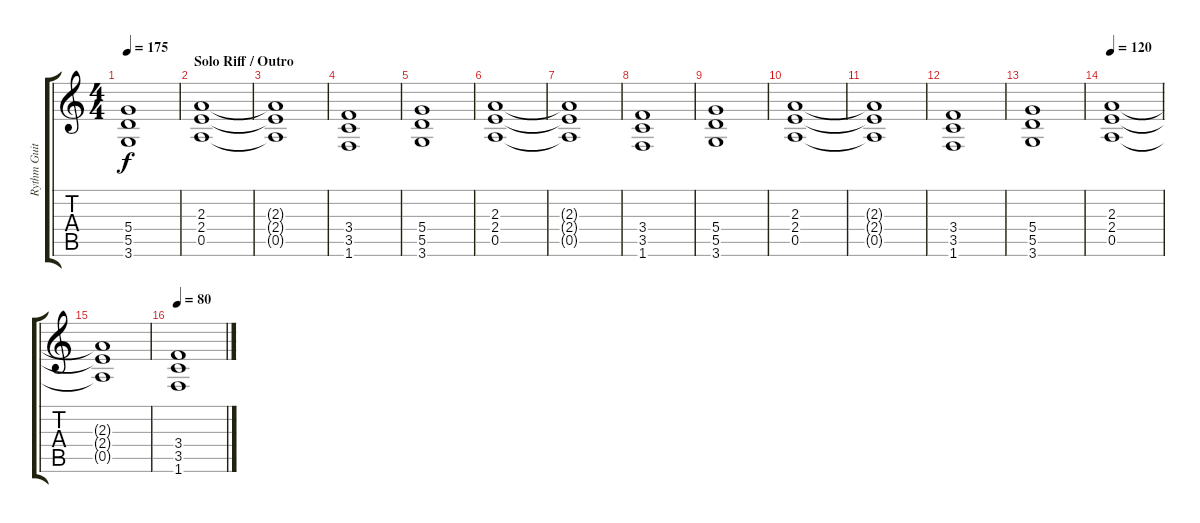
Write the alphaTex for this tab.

\track ("Rythm Guitar" "Rythm Guit") {instrument distortionguitar}
\staff {score tabs}
\tuning (E4 B3 G3 D3 A2 E2) {hide}
\ts (4 4)
\tempo 175
\clef g2
\ks c
(5.4 5.5 3.6).1{dy f} |
\section ("" "Solo Riff / Outro")
(2.3 2.4 0.5).1 |
(2.3{t} 2.4{t} 0.5{t}).1 |
(3.4 3.5 1.6).1 |
(5.4 5.5 3.6).1 |
(2.3 2.4 0.5).1 |
(2.3{t} 2.4{t} 0.5{t}).1 |
(3.4 3.5 1.6).1 |
(5.4 5.5 3.6).1 |
(2.3 2.4 0.5).1 |
(2.3{t} 2.4{t} 0.5{t}).1 |
(3.4 3.5 1.6).1 |
(5.4 5.5 3.6).1 |
\tempo 120
(2.3 2.4 0.5).1 |
(2.3{t} 2.4{t} 0.5{t}).1 |
\tempo 80
(3.4 3.5 1.6).1
